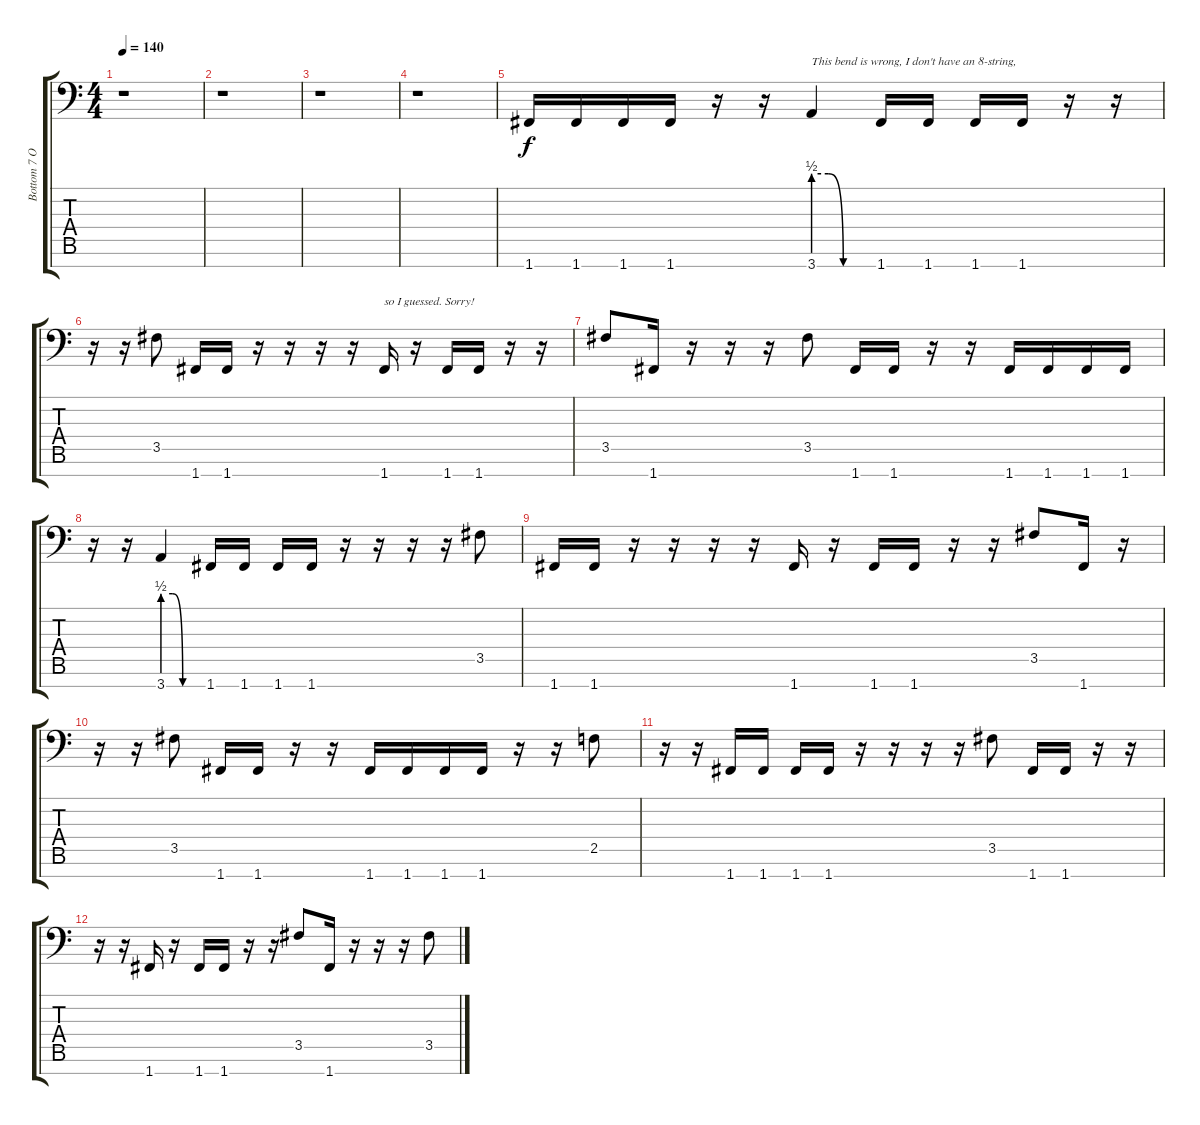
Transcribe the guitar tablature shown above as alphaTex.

\track ("Bottom 7 Overdub" "Bottom 7 O") {instrument distortionguitar}
\staff {score tabs}
\tuning (Bb3 Gb3 Db3 Ab2 Eb2 Bb1 F1) {hide}
\ts (4 4)
\tempo 140
\clef f4
\ks c
r.1{dy f} |
r.1 |
r.1 |
r.1 |
1.7.16 1.7.16 1.7.16 1.7.16 r.16 r.16 3.7{be (custom 0 2 15 2 30 0 60 0)}.4{txt "This bend is wrong, I don't have an 8-string,"} 1.7.16 1.7.16 1.7.16 1.7.16 r.16 r.16 |
r.16 r.16 3.5.8 1.7.16 1.7.16 r.16 r.16 r.16 r.16 1.7.16{txt "so I guessed. Sorry!"} r.16 1.7.16 1.7.16 r.16 r.16 |
3.5.8 1.7.16 r.16 r.16 r.16 3.5.8 1.7.16 1.7.16 r.16 r.16 1.7.16 1.7.16 1.7.16 1.7.16 |
r.16 r.16 3.7{be (custom 0 2 15 2 30 0 60 0)}.4 1.7.16 1.7.16 1.7.16 1.7.16 r.16 r.16 r.16 r.16 3.5.8 |
1.7.16 1.7.16 r.16 r.16 r.16 r.16 1.7.16 r.16 1.7.16 1.7.16 r.16 r.16 3.5.8 1.7.16 r.16 |
r.16 r.16 3.5.8 1.7.16 1.7.16 r.16 r.16 1.7.16 1.7.16 1.7.16 1.7.16 r.16 r.16 2.5.8 |
r.16 r.16 1.7.16 1.7.16 1.7.16 1.7.16 r.16 r.16 r.16 r.16 3.5.8 1.7.16 1.7.16 r.16 r.16 |
r.16 r.16 1.7.16 r.16 1.7.16 1.7.16 r.16 r.16 3.5.8 1.7.16 r.16 r.16 r.16 3.5.8
